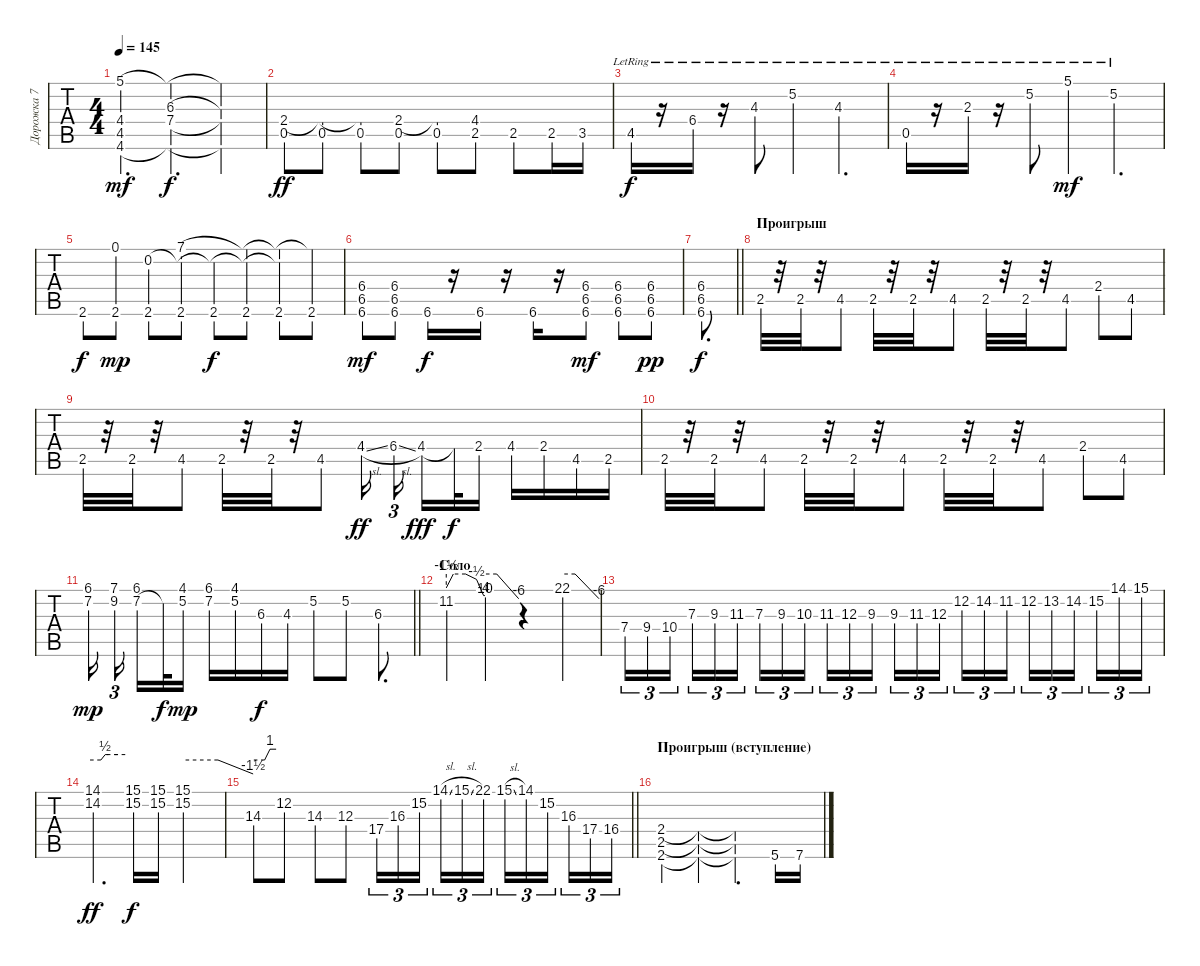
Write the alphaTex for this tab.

\track ("Дорожка 7" "Дорожка 7") {instrument overdrivenguitar}
\staff {tabs}
\tuning (D4 A3 F3 C3 G2 C2) {hide}
\ts (4 4)
\tempo 145
\clef g2
\ks c
(5.1 4.4 4.5 4.6).4{d dy mf} (5.1{t} 6.3 7.4 4.6{t}).4{d dy f} (5.1{t} 6.3{t} 7.4{t} 4.6{t}).4 |
(2.4 0.5).8{dy ff} (2.4{t} 0.5).8 (2.4{t} 0.5).8 (2.4 0.5).8 (2.4{t} 0.5).8 (4.4 2.5).8 2.5.8 2.5.16 3.5.16 |
4.5{lr}.16{dy f} r.16 6.4{lr}.16 r.16 4.3{lr}.8 5.2{lr}.4 4.3{lr}.4{d} |
0.5{lr}.16 r.16 2.3{lr}.16 r.16 5.2{lr}.8 5.1{lr}.4{dy mf} 5.2{lr}.4{d} |
2.6.8{dy f} (0.1 2.6).8{dy mp} (0.2 2.6).8 (7.1 0.2{t} 2.6).8 (0.2{t} 2.6).8{dy f} (7.1{t} 0.2{t} 2.6).8 (7.1{t} 0.2{t} 2.6).8 (7.1{t} 2.6).8 |
(6.4 6.5 6.6).8{dy mf} (6.4 6.5 6.6).8 6.6.16{dy f} r.16 6.6.16 r.16 6.6.16 r.16 (6.4 6.5 6.6).8{dy mf} (6.4 6.5 6.6).8 (6.4 6.5 6.6).8{dy pp} |
\barLineRight lightlight
(6.4 6.5 6.6).8{d dy f} |
\section ("" "Проигрыш")
2.5.32 r.32 2.5.32 r.32 4.5.8 2.5.32 r.32 2.5.32 r.32 4.5.8 2.5.32 r.32 2.5.32 r.32 4.5.8 2.4.8 4.5.8 |
2.5.32 r.32 2.5.32 r.32 4.5.8 2.5.32 r.32 2.5.32 r.32 4.5.8 4.4{sl}.16{dy ff beam splitsecondary} 6.4{sl}.16{tu (3 2) beam splitsecondary} 4.4.16{dy fff} 4.4{t}.32{dy f} 2.4.16 4.4.16 2.4.16 4.5.16 2.5.16 |
2.5.32 r.32 2.5.32 r.32 4.5.8 2.5.32 r.32 2.5.32 r.32 4.5.8 2.5.32 r.32 2.5.32 r.32 4.5.8 2.4.8 4.5.8 |
\barLineRight lightlight
(6.1 7.2).16{dy mp beam splitsecondary} (7.1 9.2).16{tu (3 2) beam splitsecondary} (6.1 7.2).16 7.2{t}.32{dy f} (4.1 5.2).16{dy mp} (6.1 7.2).16 (4.1 5.2).16 6.3.16{dy f} 4.3.16 5.2.8 5.2.8 6.3.8{d} |
\section ("" "Соло")
11.2.4{tbe (custom default 0 -6 11 0 30 0 47 -2 58 -16 60 -16) balance 8 instrument guitarharmonics} 10.1.4{tbe (custom default 0 0 21 0 60 -24)} r.4 22.1.4{tbe (custom default 0 0 21 0 60 -24)} |
7.4.16{tu (3 2) instrument overdrivenguitar} 9.4.16{tu (3 2)} 10.4.16{tu (3 2) beam splitsecondary} 7.3.16{tu (3 2)} 9.3.16{tu (3 2)} 11.3.16{tu (3 2)} 7.3.16{tu (3 2)} 9.3.16{tu (3 2)} 10.3.16{tu (3 2) beam splitsecondary} 11.3.16{tu (3 2)} 12.3.16{tu (3 2)} 9.3.16{tu (3 2)} 9.3.16{tu (3 2)} 11.3.16{tu (3 2)} 12.3.16{tu (3 2) beam splitsecondary} 12.2.16{tu (3 2)} 14.2.16{tu (3 2)} 11.2.16{tu (3 2)} 12.2.16{tu (3 2)} 13.2.16{tu (3 2)} 14.2.16{tu (3 2) beam splitsecondary} 15.2.16{tu (3 2)} 14.1.16{tu (3 2)} 15.1.16{tu (3 2)} |
(14.1 14.2).4{d tbe (custom default 0 0 15 0 23 2 29 2 46 2 60 2) dy ff} (15.1 15.2).16{dy f} (15.1 15.2).16 (15.1 15.2).2{tbe (custom default 0 0 30 0 60 -6)} |
\barLineRight lightlight
14.3.8{tbe (custom default 0 0 30 0 44 4 60 4)} 12.2.8{instrument guitarharmonics} 14.3.8{instrument overdrivenguitar} 12.3.8 17.4.16{tu (3 2)} 16.3.16{tu (3 2)} 15.2.16{tu (3 2) beam splitsecondary} 14.1{sl}.16{tu (3 2)} 15.1{sl}.16{tu (3 2)} 22.1.16{tu (3 2)} 15.1{sl}.16{tu (3 2)} 14.1.16{tu (3 2)} 15.2.16{tu (3 2) beam splitsecondary} 16.3.16{tu (3 2)} 17.4.16{tu (3 2)} 16.4.16{tu (3 2)} |
\section ("" "Проигрыш (вступление)")
(2.4 2.5 2.6).4{balance 8} (2.4{t} 2.5{t} 2.6{t}).4 (2.4{t} 2.5{t} 2.6{t}).4{d} 5.6.16 7.6.16
